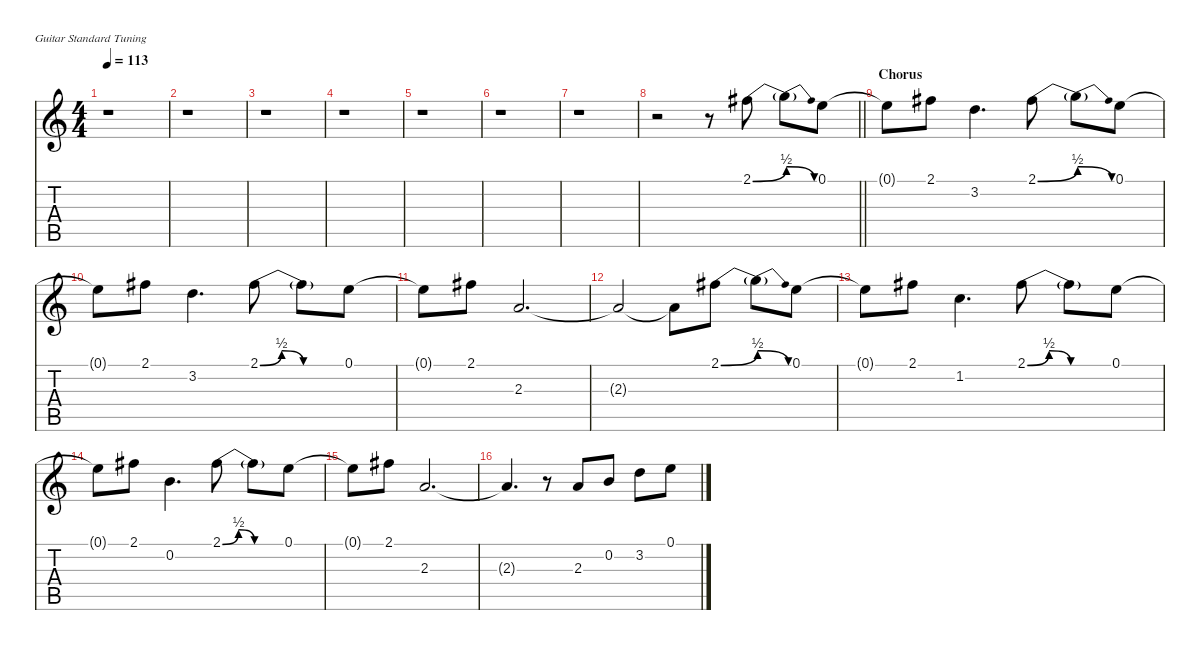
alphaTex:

\defaultSystemsLayout 4
\hideDynamics
\bracketExtendMode nobrackets
\singleTrackTrackNamePolicy hidden
\multiTrackTrackNamePolicy hidden
\firstSystemTrackNameMode fullname
\firstSystemTrackNameOrientation horizontal
\otherSystemsTrackNameOrientation horizontal
\track ("Guitar (fills)" "od.guit.") {instrument overdrivenguitar}
\staff {score tabs}
\tuning (E4 B3 G3 D3 A2 E2)
\ts (4 4)
\tempo 113
\clef g2
\ks c
r.1{dy f beam Down} |
r.1{beam Down} |
r.1{beam Down} |
r.1{beam Down} |
r.1{beam Down} |
r.1{beam Down} |
r.1{beam Down} |
\barLineRight lightlight
r.2{beam Down} r.8{beam Down} 2.1{be (bend 0 0 60 2) acc #}.8{dy ff beam Down} 2.1{be (release 0 2 60 0) t}.8{dy f beam Down} 0.1.8{beam Down} |
\section ("" "Chorus")
0.1{t}.8{beam Down} 2.1{acc #}.8{beam Down} 3.2.4{d beam Down} 2.1{be (bend 0 0 60 2) acc #}.8{beam Down} 2.1{be (release 0 2 60 0) t}.8{beam Down} 0.1.8{beam Down} |
0.1{t}.8{beam Down} 2.1{acc #}.8{beam Down} 3.2.4{d beam Down} 2.1{be (bendrelease 0 0 30 2 30 2 60 0) acc #}.8{dy ff beam Down} 2.1{be (hold 0 0 60 0) t acc #}.8{dy f beam Down} 0.1.8{beam Down} |
0.1{t}.8{beam Down} 2.1{acc #}.8{beam Down} 2.3.2{d beam Up} |
2.3{t}.2{beam Up} 2.3{t}.8{beam Down} 2.1{be (bend 0 0 60 2) acc #}.8{beam Down} 2.1{be (release 0 2 60 0) t}.8{beam Down} 0.1.8{beam Down} |
0.1{t}.8{beam Down} 2.1{acc #}.8{beam Down} 1.2.4{d beam Down} 2.1{be (bendrelease 0 0 30 2 30 2 60 0) acc #}.8{beam Down} 2.1{be (hold 0 0 60 0) t acc #}.8{beam Down} 0.1.8{beam Down} |
0.1{t}.8{beam Down} 2.1{acc #}.8{beam Down} 0.2.4{d beam Down} 2.1{be (bendrelease 0 0 30 2 30 2 60 0) acc #}.8{beam Down} 2.1{be (hold 0 0 60 0) t acc #}.8{beam Down} 0.1.8{beam Down} |
0.1{t}.8{beam Down} 2.1{acc #}.8{beam Down} 2.3.2{d beam Up} |
2.3{t}.4{d beam Up} r.8{beam Up} 2.3.8{beam Up} 0.2.8{beam Up} 3.2.8{beam Down} 0.1.8{beam Down}
